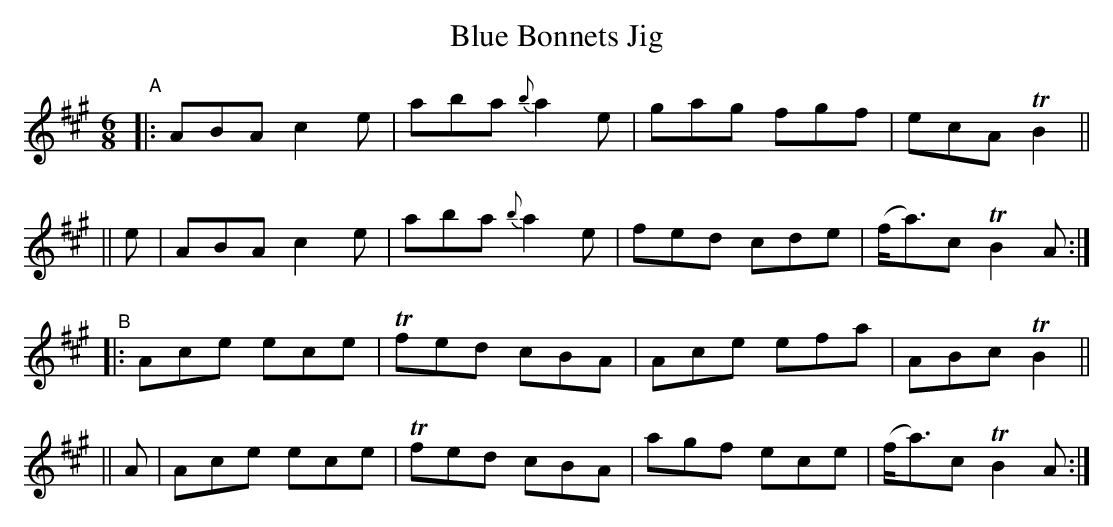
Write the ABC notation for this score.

X:1
T: Blue Bonnets Jig
M: 6/8
L: 1/8
K: A
"^A"|: ABA c2e | aba {b}a2e | gag fgf | ecA TB2 ||
|| e | ABA c2e | aba {b}a2e | fed cde | (f<a)c TB2A :|
"^B"|: Ace ece | Tfed cBA | Ace efa | ABc TB2 ||
|| A | Ace ece | Tfed cBA | agf ece | (f<a)c TB2A :|
